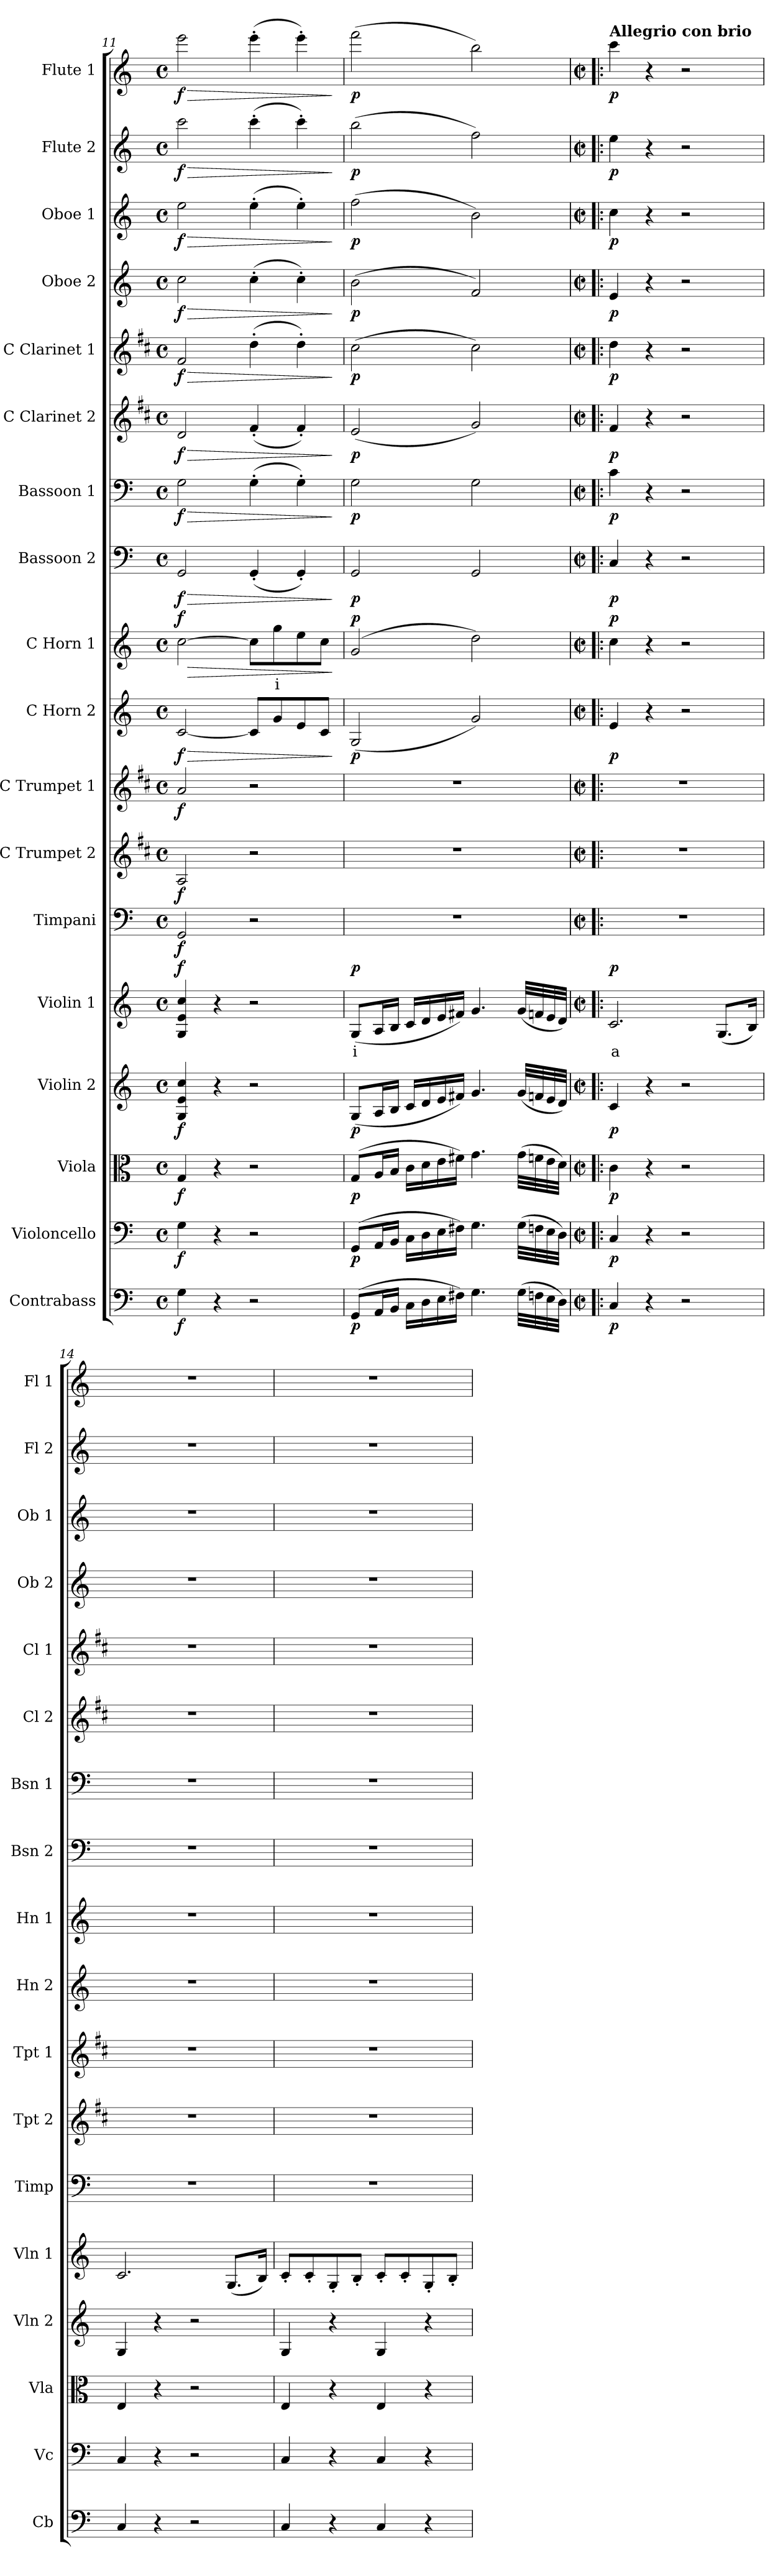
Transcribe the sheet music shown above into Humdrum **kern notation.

**kern	**dynam	**kern	**dynam	**kern	**dynam	**kern	**dynam	**kern	**text	**dynam	**kern	**dynam	**kern	**dynam	**kern	**dynam	**kern	**dynam	**kern	**text	**dynam	**kern	**dynam	**kern	**dynam	**kern	**dynam	**kern	**dynam	**kern	**dynam	**kern	**dynam	**kern	**dynam	**kern	**dynam
*part18	*part18	*part17	*part17	*part16	*part16	*part15	*part15	*part14	*part14	*part14	*part13	*part13	*part12	*part12	*part11	*part11	*part10	*part10	*part9	*part9	*part9	*part8	*part8	*part7	*part7	*part6	*part6	*part5	*part5	*part4	*part4	*part3	*part3	*part2	*part2	*part1	*part1
*staff18	*staff18	*staff17	*staff17	*staff16	*staff16	*staff15	*staff15	*staff14	*staff14	*staff14	*staff13	*staff13	*staff12	*staff12	*staff11	*staff11	*staff10	*staff10	*staff9	*staff9	*staff9	*staff8	*staff8	*staff7	*staff7	*staff6	*staff6	*staff5	*staff5	*staff4	*staff4	*staff3	*staff3	*staff2	*staff2	*staff1	*staff1
*I"Contrabass	*	*I"Violoncello	*	*I"Viola	*	*I"Violin 2	*	*I"Violin 1	*	*	*I"Timpani	*	*I"C Trumpet 2	*	*I"C Trumpet 1	*	*I"C Horn 2	*	*I"C Horn 1	*	*	*I"Bassoon 2	*	*I"Bassoon 1	*	*I"C Clarinet 2	*	*I"C Clarinet 1	*	*I"Oboe 2	*	*I"Oboe 1	*	*I"Flute 2	*	*I"Flute 1	*
*I'Cb	*	*I'Vc	*	*I'Vla	*	*I'Vln 2	*	*I'Vln 1	*	*	*I'Timp	*	*I'Tpt 2	*	*I'Tpt 1	*	*I'Hn 2	*	*I'Hn 1	*	*	*I'Bsn 2	*	*I'Bsn 1	*	*I'Cl 2	*	*I'Cl 1	*	*I'Ob 2	*	*I'Ob 1	*	*I'Fl 2	*	*I'Fl 1	*
*clefF4	*	*clefF4	*	*clefC3	*	*clefG2	*	*clefG2	*	*	*clefF4	*	*clefG2	*	*clefG2	*	*clefG2	*	*clefG2	*	*	*clefF4	*	*clefF4	*	*clefG2	*	*clefG2	*	*clefG2	*	*clefG2	*	*clefG2	*	*clefG2	*
*ITrd7c12	*	*	*	*	*	*	*	*	*	*	*	*	*ITrd1c2	*	*ITrd1c2	*	*ITrd7c12	*	*ITrd7c12	*	*	*	*	*	*	*ITrd1c2	*	*ITrd1c2	*	*	*	*	*	*	*	*	*
*k[]	*	*k[]	*	*k[]	*	*k[]	*	*k[]	*	*	*k[]	*	*k[]	*	*k[]	*	*k[]	*	*k[]	*	*	*k[]	*	*k[]	*	*k[]	*	*k[]	*	*k[]	*	*k[]	*	*k[]	*	*k[]	*
*M4/4	*	*M4/4	*	*M4/4	*	*M4/4	*	*M4/4	*	*	*M4/4	*	*M4/4	*	*M4/4	*	*M4/4	*	*M4/4	*	*	*M4/4	*	*M4/4	*	*M4/4	*	*M4/4	*	*M4/4	*	*M4/4	*	*M4/4	*	*M4/4	*
*met(c)	*	*met(c)	*	*met(c)	*	*met(c)	*	*met(c)	*	*	*met(c)	*	*met(c)	*	*met(c)	*	*met(c)	*	*met(c)	*	*	*met(c)	*	*met(c)	*	*met(c)	*	*met(c)	*	*met(c)	*	*met(c)	*	*met(c)	*	*met(c)	*
=11	=11	=11	=11	=11	=11	=11	=11	=11	=11	=11	=11	=11	=11	=11	=11	=11	=11	=11	=11	=11	=11	=11	=11	=11	=11	=11	=11	=11	=11	=11	=11	=11	=11	=11	=11	=11	=11
!	!LO:DY:b	!	!LO:DY:b	!	!LO:DY:b	!	!LO:DY:b	!	!	!LO:DY:b	!	!LO:DY:b	!	!LO:DY:b	!	!LO:DY:b	!	!LO:HP:b	!	!	!LO:HP:b	!	!LO:HP:b	!	!LO:HP:b	!	!LO:HP:b	!	!LO:HP:b	!	!LO:HP:b	!	!LO:HP:b	!	!LO:HP:b	!	!LO:HP:b
!	!	!	!	!	!	!	!	!	!	!	!	!	!	!	!	!	!	!LO:DY:n=1:b	!	!	!LO:DY:n=1:b	!	!LO:DY:n=1:b	!	!LO:DY:n=1:b	!	!LO:DY:n=1:b	!	!LO:DY:n=1:b	!	!LO:DY:n=1:b	!	!LO:DY:n=1:b	!	!LO:DY:n=1:b	!	!LO:DY:n=1:b
4GG\	f	4G\	f	4G/	f	4G/ 4e/ 4cc/	f	4G/ 4e/ 4cc/	.	f	2GG/	f	2G/	f	2g/	f	[2C/	> f	[2c\	.	> f	2GG/	> f	2G\	> f	2c/	> f	2e/	> f	2cc\	> f	2ee\	> f	2ccc\	> f	2eee\	> f
4r	.	4r	.	4r	.	4r	.	4r	.	.	.	.	.	.	.	.	.	.	.	.	.	.	.	.	.	.	.	.	.	.	.	.	.	.	.	.	.
2r	.	2r	.	2r	.	2r	.	2r	.	.	2r	.	2r	.	2r	.	8C/L]	.	8c\L]	.	.	(4GG'/	.	(4G'\	.	(4e'/	.	(4cc'\	.	(4cc'\	.	(4ee'\	.	(4ccc'\	.	(4eee'\	.
!	!	!	!	!	!	!	!	!	!	!	!	!	!	!	!	!	!	!	!	!LO:LY:b:color=#FF0000	!	!	!	!	!	!	!	!	!	!	!	!	!	!	!	!	!
.	.	.	.	.	.	.	.	.	.	.	.	.	.	.	.	.	8G/	.	8g\	i	.	.	.	.	.	.	.	.	.	.	.	.	.	.	.	.	.
.	.	.	.	.	.	.	.	.	.	.	.	.	.	.	.	.	8E/	.	8e\	.	.	4GG'/)	.	4G'\)	.	4e'/)	.	4cc'\)	.	4cc'\)	.	4ee'\)	.	4ccc'\)	.	4eee'\)	.
.	.	.	.	.	.	.	.	.	.	.	.	.	.	.	.	.	8C/J	.	8c\J	.	.	.	.	.	.	.	.	.	.	.	.	.	.	.	.	.	.
.	.	.	.	.	.	.	.	.	.	.	.	.	.	.	.	.	.	]	.	.	]	.	]	.	]	.	]	.	]	.	]	.	]	.	]	.	]
=12	=12	=12	=12	=12	=12	=12	=12	=12	=12	=12	=12	=12	=12	=12	=12	=12	=12	=12	=12	=12	=12	=12	=12	=12	=12	=12	=12	=12	=12	=12	=12	=12	=12	=12	=12	=12	=12
!	!LO:DY:b	!	!LO:DY:b	!	!LO:DY:b	!	!LO:DY:b	!	!LO:LY:b:color=#FF0000	!LO:DY:b	!	!	!	!	!	!	!	!LO:DY:b	!	!	!LO:DY:b	!	!LO:DY:b	!	!LO:DY:b	!	!LO:DY:b	!	!LO:DY:b	!	!LO:DY:b	!	!LO:DY:b	!	!LO:DY:b	!	!LO:DY:b
(8GGG/L	p	(8GG/L	p	(8G/L	p	(8G/L	p	(8G/L	i	p	1r	.	1r	.	1r	.	(2GG/	p	(2G/	.	p	2GG/	p	2G\	p	(2d/	p	(2b\	p	(2b\	p	(2ff\	p	(2bb\	p	(2fff\	p
16AAA/L	.	16AA/L	.	16A/L	.	16A/L	.	16A/L	.	.	.	.	.	.	.	.	.	.	.	.	.	.	.	.	.	.	.	.	.	.	.	.	.	.	.	.	.
16BBB/JJ	.	16BB/JJ	.	16B/JJ	.	16B/JJ	.	16B/JJ	.	.	.	.	.	.	.	.	.	.	.	.	.	.	.	.	.	.	.	.	.	.	.	.	.	.	.	.	.
16CC\LL	.	16C\LL	.	16c\LL	.	16c/LL	.	16c/LL	.	.	.	.	.	.	.	.	.	.	.	.	.	.	.	.	.	.	.	.	.	.	.	.	.	.	.	.	.
16DD\	.	16D\	.	16d\	.	16d/	.	16d/	.	.	.	.	.	.	.	.	.	.	.	.	.	.	.	.	.	.	.	.	.	.	.	.	.	.	.	.	.
16EE\	.	16E\	.	16e\	.	16e/	.	16e/	.	.	.	.	.	.	.	.	.	.	.	.	.	.	.	.	.	.	.	.	.	.	.	.	.	.	.	.	.
16FF#X\JJ)	.	16F#X\JJ)	.	16f#X\JJ)	.	16f#X/JJ)	.	16f#X/JJ)	.	.	.	.	.	.	.	.	.	.	.	.	.	.	.	.	.	.	.	.	.	.	.	.	.	.	.	.	.
4.GG\	.	4.G\	.	4.g\	.	4.g/	.	4.g/	.	.	.	.	.	.	.	.	2G/)	.	2d\)	.	.	2GG/	.	2G\	.	2f/)	.	2b\)	.	2f/)	.	2b\)	.	2ff\)	.	2bb\)	.
(32GG\LLL	.	(32G\LLL	.	(32g\LLL	.	(32g/LLL	.	(32g/LLL	.	.	.	.	.	.	.	.	.	.	.	.	.	.	.	.	.	.	.	.	.	.	.	.	.	.	.	.	.
32FFn\	.	32Fn\	.	32fn\	.	32fn/	.	32fn/	.	.	.	.	.	.	.	.	.	.	.	.	.	.	.	.	.	.	.	.	.	.	.	.	.	.	.	.	.
32EE\	.	32E\	.	32e\	.	32e/	.	32e/	.	.	.	.	.	.	.	.	.	.	.	.	.	.	.	.	.	.	.	.	.	.	.	.	.	.	.	.	.
32DD\JJJ)	.	32D\JJJ)	.	32d\JJJ)	.	32d/JJJ)	.	32d/JJJ)	.	.	.	.	.	.	.	.	.	.	.	.	.	.	.	.	.	.	.	.	.	.	.	.	.	.	.	.	.
!!LO:PB:g=z
=13!|:	=13!|:	=13!|:	=13!|:	=13!|:	=13!|:	=13!|:	=13!|:	=13!|:	=13!|:	=13!|:	=13!|:	=13!|:	=13!|:	=13!|:	=13!|:	=13!|:	=13!|:	=13!|:	=13!|:	=13!|:	=13!|:	=13!|:	=13!|:	=13!|:	=13!|:	=13!|:	=13!|:	=13!|:	=13!|:	=13!|:	=13!|:	=13!|:	=13!|:	=13!|:	=13!|:	=13!|:	=13!|:
*M2/2	*	*M2/2	*	*M2/2	*	*M2/2	*	*M2/2	*	*	*M2/2	*	*M2/2	*	*M2/2	*	*M2/2	*	*M2/2	*	*	*M2/2	*	*M2/2	*	*M2/2	*	*M2/2	*	*M2/2	*	*M2/2	*	*M2/2	*	*M2/2	*
*met(c|)	*	*met(c|)	*	*met(c|)	*	*met(c|)	*	*met(c|)	*	*	*met(c|)	*	*met(c|)	*	*met(c|)	*	*met(c|)	*	*met(c|)	*	*	*met(c|)	*	*met(c|)	*	*met(c|)	*	*met(c|)	*	*met(c|)	*	*met(c|)	*	*met(c|)	*	*met(c|)	*
*	*	*	*	*	*	*	*	*	*	*	*	*	*	*	*	*	*	*	*	*	*	*	*	*	*	*	*	*	*	*	*	*	*	*	*	*MM224	*
!	!	!	!	!	!	!	!	!	!	!	!	!	!	!	!	!	!	!	!	!	!	!	!	!	!	!	!	!	!	!	!	!	!	!	!	!LO:TX:a:B:t=Allegrio con brio	!
!	!LO:DY:b	!	!LO:DY:b	!	!LO:DY:b	!	!LO:DY:b	!	!LO:LY:b:color=#FF0000	!LO:DY:b	!	!	!	!	!	!	!	!LO:DY:b	!	!	!LO:DY:b	!	!LO:DY:b	!	!LO:DY:b	!	!LO:DY:b	!	!LO:DY:b	!	!LO:DY:b	!	!LO:DY:b	!	!LO:DY:b	!	!LO:DY:b
4CC/	p	4C/	p	4c\	p	4c/	p	2.c/	a	p	1r	.	1r	.	1r	.	4E/	p	4c\	.	p	4C/	p	4c\	p	4e/	p	4cc\	p	4e/	p	4cc\	p	4ee\	p	4ccc\	p
4r	.	4r	.	4r	.	4r	.	.	.	.	.	.	.	.	.	.	4r	.	4r	.	.	4r	.	4r	.	4r	.	4r	.	4r	.	4r	.	4r	.	4r	.
2r	.	2r	.	2r	.	2r	.	.	.	.	.	.	.	.	.	.	2r	.	2r	.	.	2r	.	2r	.	2r	.	2r	.	2r	.	2r	.	2r	.	2r	.
.	.	.	.	.	.	.	.	(8.G/L	.	.	.	.	.	.	.	.	.	.	.	.	.	.	.	.	.	.	.	.	.	.	.	.	.	.	.	.	.
.	.	.	.	.	.	.	.	16B/Jk)	.	.	.	.	.	.	.	.	.	.	.	.	.	.	.	.	.	.	.	.	.	.	.	.	.	.	.	.	.
=14	=14	=14	=14	=14	=14	=14	=14	=14	=14	=14	=14	=14	=14	=14	=14	=14	=14	=14	=14	=14	=14	=14	=14	=14	=14	=14	=14	=14	=14	=14	=14	=14	=14	=14	=14	=14	=14
4CC/	.	4C/	.	4E/	.	4G/	.	2.c/	.	.	1r	.	1r	.	1r	.	1r	.	1r	.	.	1r	.	1r	.	1r	.	1r	.	1r	.	1r	.	1r	.	1r	.
4r	.	4r	.	4r	.	4r	.	.	.	.	.	.	.	.	.	.	.	.	.	.	.	.	.	.	.	.	.	.	.	.	.	.	.	.	.	.	.
2r	.	2r	.	2r	.	2r	.	.	.	.	.	.	.	.	.	.	.	.	.	.	.	.	.	.	.	.	.	.	.	.	.	.	.	.	.	.	.
.	.	.	.	.	.	.	.	(8.G/L	.	.	.	.	.	.	.	.	.	.	.	.	.	.	.	.	.	.	.	.	.	.	.	.	.	.	.	.	.
.	.	.	.	.	.	.	.	16B/Jk)	.	.	.	.	.	.	.	.	.	.	.	.	.	.	.	.	.	.	.	.	.	.	.	.	.	.	.	.	.
=15	=15	=15	=15	=15	=15	=15	=15	=15	=15	=15	=15	=15	=15	=15	=15	=15	=15	=15	=15	=15	=15	=15	=15	=15	=15	=15	=15	=15	=15	=15	=15	=15	=15	=15	=15	=15	=15
4CC/	.	4C/	.	4E/	.	4G/	.	8c'/L	.	.	1r	.	1r	.	1r	.	1r	.	1r	.	.	1r	.	1r	.	1r	.	1r	.	1r	.	1r	.	1r	.	1r	.
.	.	.	.	.	.	.	.	8c'/	.	.	.	.	.	.	.	.	.	.	.	.	.	.	.	.	.	.	.	.	.	.	.	.	.	.	.	.	.
4r	.	4r	.	4r	.	4r	.	8G'/	.	.	.	.	.	.	.	.	.	.	.	.	.	.	.	.	.	.	.	.	.	.	.	.	.	.	.	.	.
.	.	.	.	.	.	.	.	8B'/J	.	.	.	.	.	.	.	.	.	.	.	.	.	.	.	.	.	.	.	.	.	.	.	.	.	.	.	.	.
4CC/	.	4C/	.	4E/	.	4G/	.	8c'/L	.	.	.	.	.	.	.	.	.	.	.	.	.	.	.	.	.	.	.	.	.	.	.	.	.	.	.	.	.
.	.	.	.	.	.	.	.	8c'/	.	.	.	.	.	.	.	.	.	.	.	.	.	.	.	.	.	.	.	.	.	.	.	.	.	.	.	.	.
4r	.	4r	.	4r	.	4r	.	8G'/	.	.	.	.	.	.	.	.	.	.	.	.	.	.	.	.	.	.	.	.	.	.	.	.	.	.	.	.	.
.	.	.	.	.	.	.	.	8B'/J	.	.	.	.	.	.	.	.	.	.	.	.	.	.	.	.	.	.	.	.	.	.	.	.	.	.	.	.	.
=	=	=	=	=	=	=	=	=	=	=	=	=	=	=	=	=	=	=	=	=	=	=	=	=	=	=	=	=	=	=	=	=	=	=	=	=	=
*-	*-	*-	*-	*-	*-	*-	*-	*-	*-	*-	*-	*-	*-	*-	*-	*-	*-	*-	*-	*-	*-	*-	*-	*-	*-	*-	*-	*-	*-	*-	*-	*-	*-	*-	*-	*-	*-
